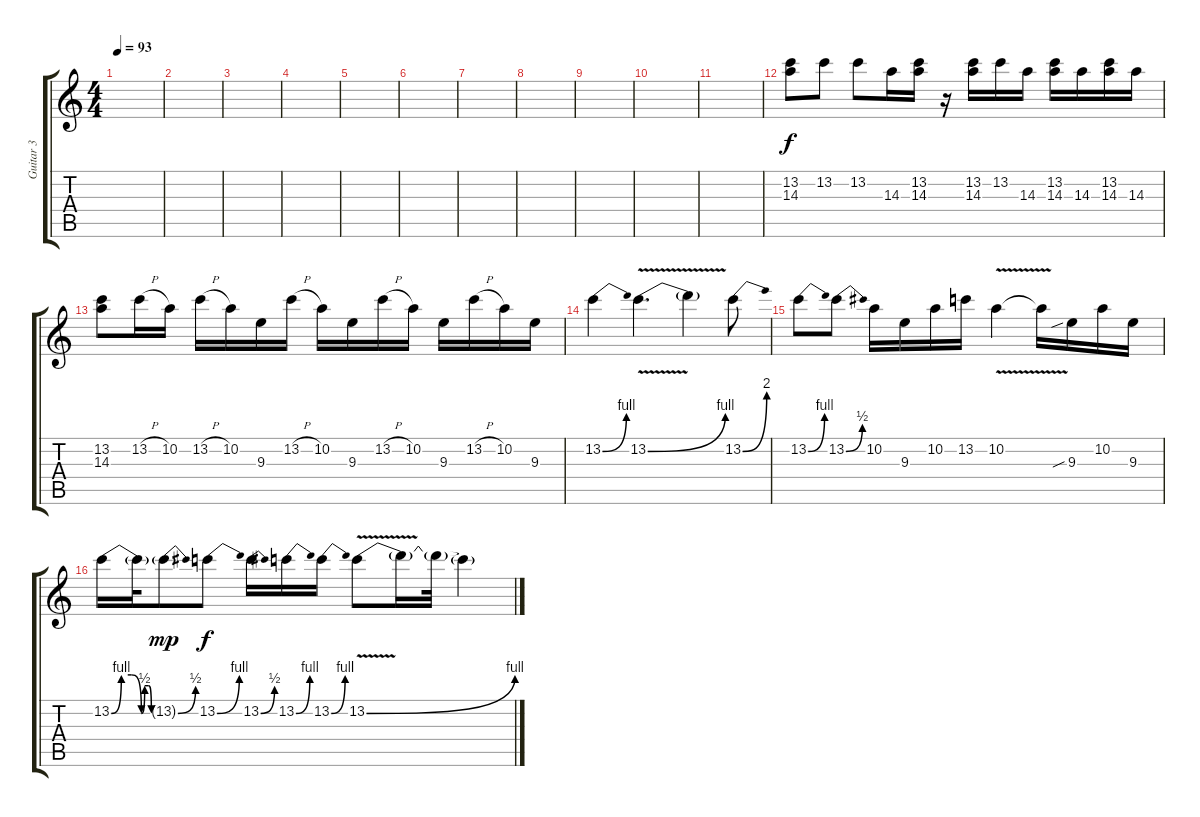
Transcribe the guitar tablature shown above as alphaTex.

\track ("Guitar 3" "Guitar 3") {instrument distortionguitar}
\staff {score tabs}
\tuning (E4 B3 G3 D3 A2 E2) {hide}
\ts (4 4)
\tempo 93
\clef g2
\ks c
|
|
|
|
|
|
|
|
|
|
|
(13.2 14.3).8{dy f} 13.2.8 13.2.8 14.3.16 (13.2 14.3).16 r.16 (13.2 14.3).16 13.2.16 14.3.16 (13.2 14.3).16 14.3.16 (13.2 14.3).16 14.3.16 |
(13.2 14.3).8 13.2{h}.16 10.2.16 13.2{h}.16 10.2.16 9.3.16 13.2{h}.16 10.2.16 9.3.16 13.2{h}.16 10.2.16 9.3.16 13.2{h}.16 10.2.16 9.3.16 |
13.2{be (bend 0 0 60 4)}.4 13.2{be (bend 0 0 60 4) v}.4{d} 13.2{t}.4 13.2{be (bend 0 0 60 8)}.8 |
13.2{be (bend 0 0 60 4)}.8 13.2{be (bend 0 0 60 2)}.8 10.2.16 9.3.16 10.2.16 13.2.16 10.2{v}.4 10.2{t}.16 9.3{sib}.16 10.2.16 9.3.16 |
13.2{be (custom 0 0 15 4 30 4 45 0 50 2 56 2 60 0)}.16 13.2{t}.32 13.2{be (bend 0 0 60 2) g}.8{dy mp} 13.2{be (bend 0 0 60 4)}.8{dy f} 13.2{be (bend 0 0 60 2)}.16 13.2{be (bend 0 0 60 4)}.16 13.2{be (bend 0 0 60 4)}.16 13.2{be (bend 0 0 60 4) v}.8 13.2{t}.16 13.2{t}.32 13.2{t}.4
